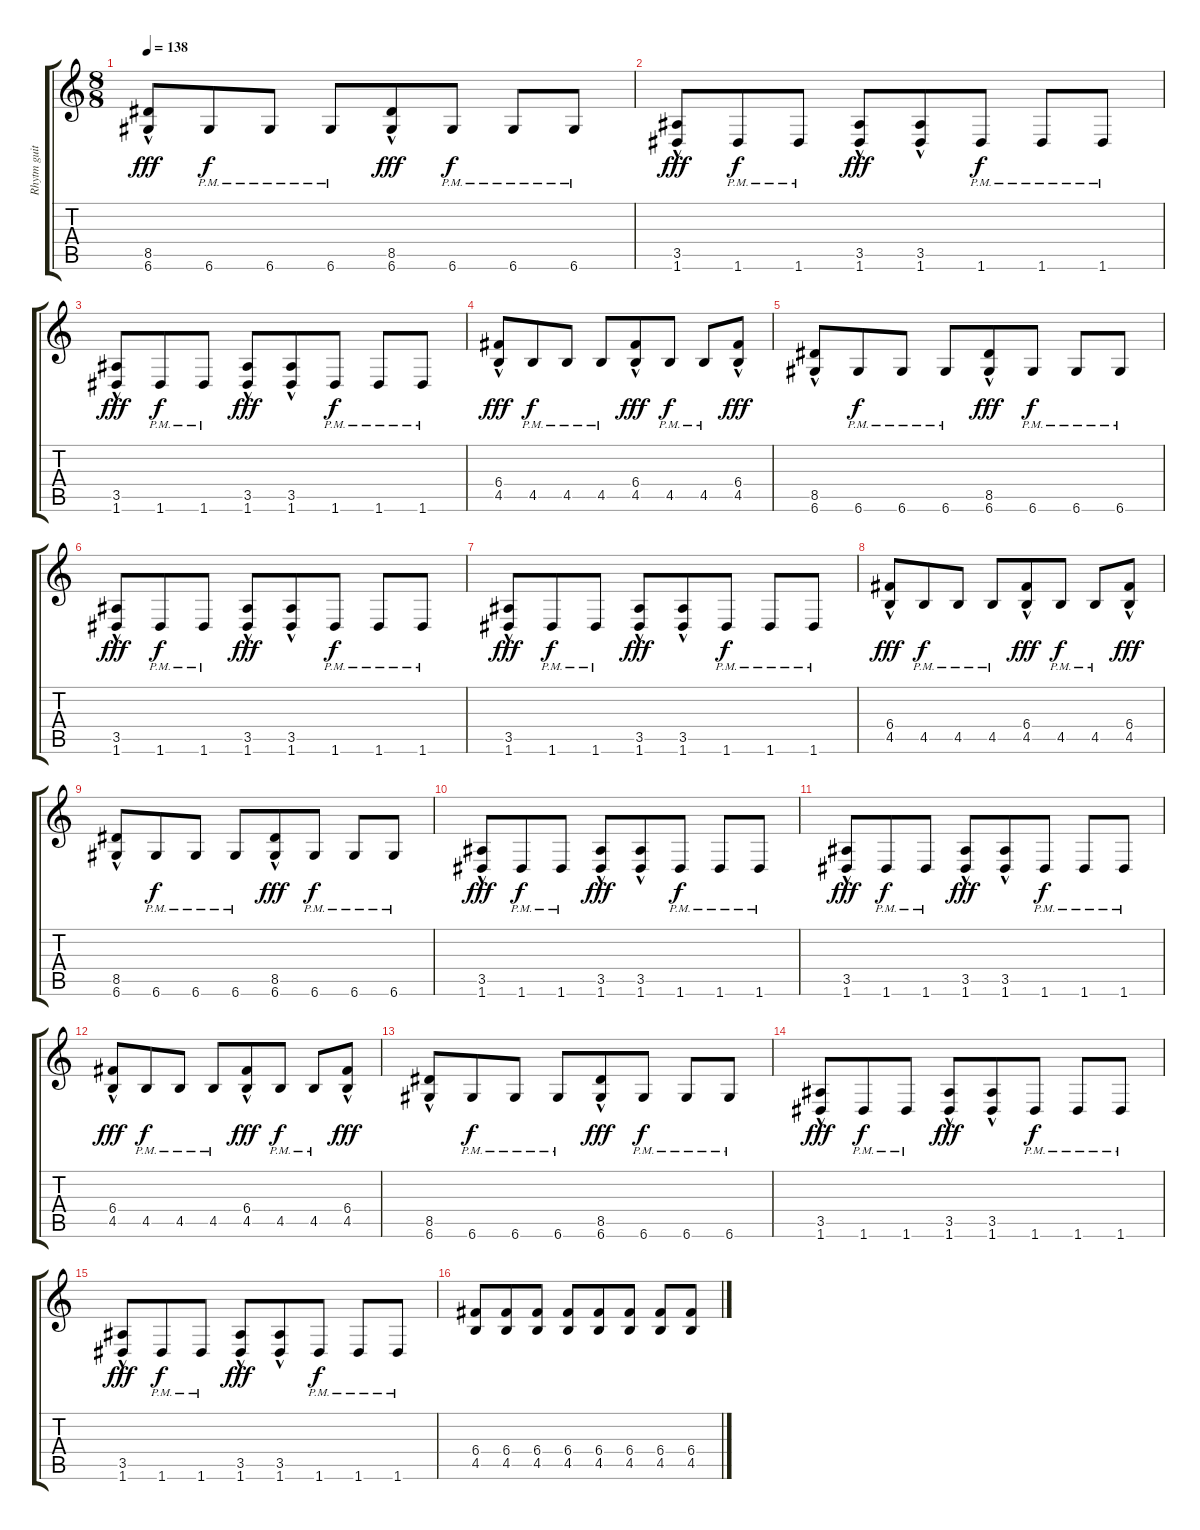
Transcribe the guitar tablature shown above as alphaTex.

\track ("Rhytm guitar" "Rhytm guit") {instrument distortionguitar}
\staff {score tabs}
\tuning (D4 A3 F3 C3 G2 D2) {hide}
\ts (8 8)
\tempo 138
\clef g2
\ks c
(8.5{hac} 6.6).8{dy fff} 6.6{pm}.8{dy f} 6.6{pm}.8 6.6{pm}.8 (8.5 6.6{hac}).8{dy fff} 6.6{pm}.8{dy f} 6.6{pm}.8 6.6{pm}.8 |
(3.5{hac} 1.6).8{dy fff} 1.6{pm}.8{dy f} 1.6{pm}.8 (3.5{hac} 1.6).8{dy fff} (3.5{hac} 1.6).8 1.6{pm}.8{dy f} 1.6{pm}.8 1.6{pm}.8 |
(3.5{hac} 1.6).8{dy fff} 1.6{pm}.8{dy f} 1.6{pm}.8 (3.5{hac} 1.6).8{dy fff} (3.5{hac} 1.6).8 1.6{pm}.8{dy f} 1.6{pm}.8 1.6{pm}.8 |
(6.4 4.5{hac}).8{dy fff} 4.5{pm}.8{dy f} 4.5{pm}.8 4.5{pm}.8 (6.4 4.5{hac}).8{dy fff} 4.5{pm}.8{dy f} 4.5{pm}.8 (6.4 4.5{hac}).8{dy fff} |
(8.5{hac} 6.6).8 6.6{pm}.8{dy f} 6.6{pm}.8 6.6{pm}.8 (8.5 6.6{hac}).8{dy fff} 6.6{pm}.8{dy f} 6.6{pm}.8 6.6{pm}.8 |
(3.5{hac} 1.6).8{dy fff} 1.6{pm}.8{dy f} 1.6{pm}.8 (3.5{hac} 1.6).8{dy fff} (3.5{hac} 1.6).8 1.6{pm}.8{dy f} 1.6{pm}.8 1.6{pm}.8 |
(3.5{hac} 1.6).8{dy fff} 1.6{pm}.8{dy f} 1.6{pm}.8 (3.5{hac} 1.6).8{dy fff} (3.5{hac} 1.6).8 1.6{pm}.8{dy f} 1.6{pm}.8 1.6{pm}.8 |
(6.4 4.5{hac}).8{dy fff} 4.5{pm}.8{dy f} 4.5{pm}.8 4.5{pm}.8 (6.4 4.5{hac}).8{dy fff} 4.5{pm}.8{dy f} 4.5{pm}.8 (6.4 4.5{hac}).8{dy fff} |
(8.5{hac} 6.6).8 6.6{pm}.8{dy f} 6.6{pm}.8 6.6{pm}.8 (8.5 6.6{hac}).8{dy fff} 6.6{pm}.8{dy f} 6.6{pm}.8 6.6{pm}.8 |
(3.5{hac} 1.6).8{dy fff} 1.6{pm}.8{dy f} 1.6{pm}.8 (3.5{hac} 1.6).8{dy fff} (3.5{hac} 1.6).8 1.6{pm}.8{dy f} 1.6{pm}.8 1.6{pm}.8 |
(3.5{hac} 1.6).8{dy fff} 1.6{pm}.8{dy f} 1.6{pm}.8 (3.5{hac} 1.6).8{dy fff} (3.5{hac} 1.6).8 1.6{pm}.8{dy f} 1.6{pm}.8 1.6{pm}.8 |
(6.4 4.5{hac}).8{dy fff} 4.5{pm}.8{dy f} 4.5{pm}.8 4.5{pm}.8 (6.4 4.5{hac}).8{dy fff} 4.5{pm}.8{dy f} 4.5{pm}.8 (6.4 4.5{hac}).8{dy fff} |
(8.5{hac} 6.6).8 6.6{pm}.8{dy f} 6.6{pm}.8 6.6{pm}.8 (8.5 6.6{hac}).8{dy fff} 6.6{pm}.8{dy f} 6.6{pm}.8 6.6{pm}.8 |
(3.5{hac} 1.6).8{dy fff} 1.6{pm}.8{dy f} 1.6{pm}.8 (3.5{hac} 1.6).8{dy fff} (3.5{hac} 1.6).8 1.6{pm}.8{dy f} 1.6{pm}.8 1.6{pm}.8 |
(3.5{hac} 1.6).8{dy fff} 1.6{pm}.8{dy f} 1.6{pm}.8 (3.5{hac} 1.6).8{dy fff} (3.5{hac} 1.6).8 1.6{pm}.8{dy f} 1.6{pm}.8 1.6{pm}.8 |
(6.4 4.5).8 (6.4 4.5).8 (6.4 4.5).8 (6.4 4.5).8 (6.4 4.5).8 (6.4 4.5).8 (6.4 4.5).8 (6.4 4.5).8
